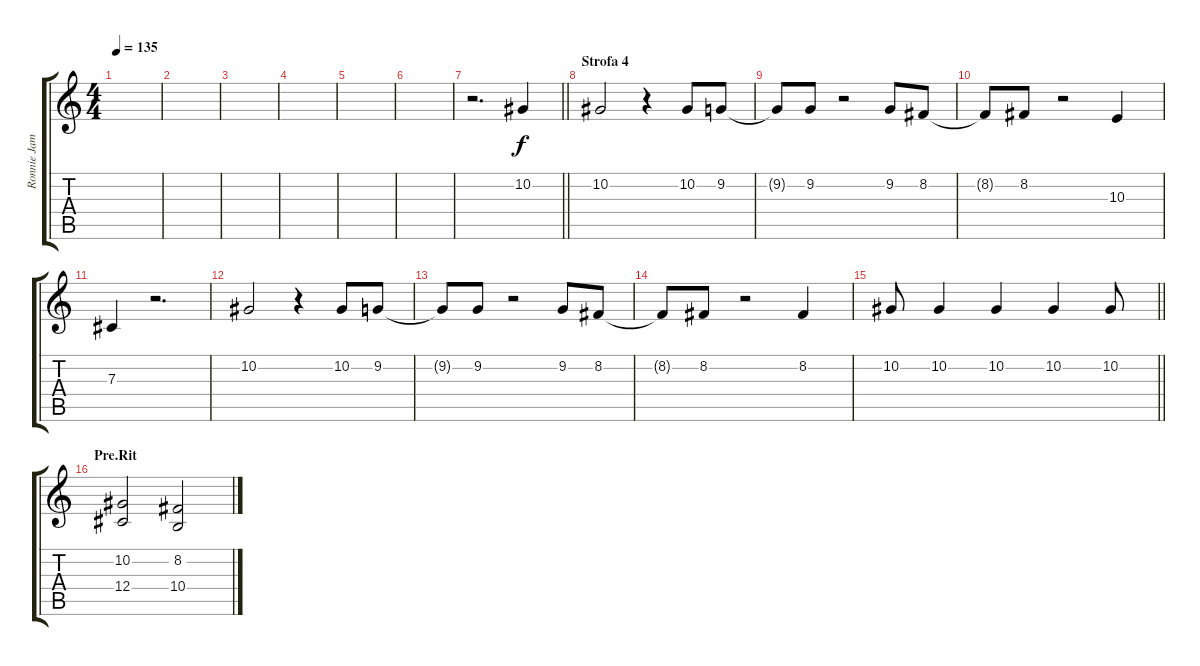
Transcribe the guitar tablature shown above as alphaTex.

\track ("Ronnie James Dio" "Ronnie Jam") {instrument altosax}
\staff {score tabs}
\tuning (Eb4 Bb3 Gb3 Db3 Ab2 Eb2) {hide}
\ts (4 4)
\tempo 135
\clef g2
\ks c
|
|
|
|
|
|
\barLineRight lightlight
r.2{d} 10.2.4 |
\section ("" "Strofa 4")
10.2.2 r.4 10.2.8 9.2.8 |
9.2{t}.8 9.2.8 r.2 9.2.8 8.2.8 |
8.2{t}.8 8.2.8 r.2 10.3.4 |
7.3.4 r.2{d} |
10.2.2 r.4 10.2.8 9.2.8 |
9.2{t}.8 9.2.8 r.2 9.2.8 8.2.8 |
8.2{t}.8 8.2.8 r.2 8.2.4 |
\barLineRight lightlight
10.2.8 10.2.4 10.2.4 10.2.4 10.2.8 |
\section ("" "Pre.Rit")
(10.2 12.4).2 (8.2 10.4).2
